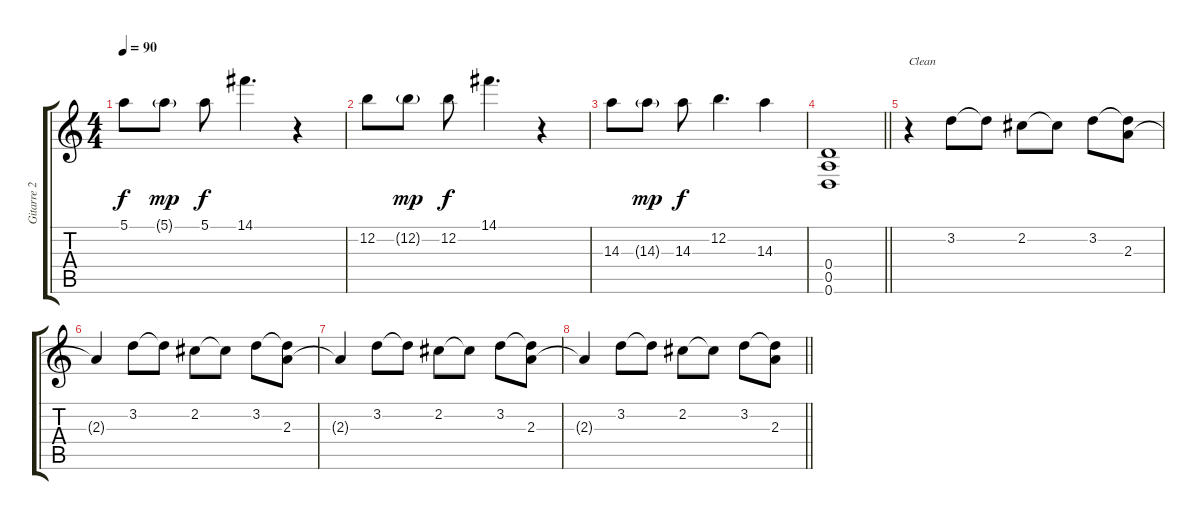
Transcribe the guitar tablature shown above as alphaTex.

\track ("Gitarre 2" "Gitarre 2") {instrument electricguitarclean}
\staff {score tabs}
\tuning (E4 B3 G3 D3 A2 D2) {hide}
\ts (4 4)
\tempo 90
\clef g2
\ks c
5.1.8{dy f} 5.1{g}.8{dy mp} 5.1.8{dy f} 14.1.4{d} r.4 |
12.2.8 12.2{g}.8{dy mp} 12.2.8{dy f} 14.1.4{d} r.4 |
14.3.8 14.3{g}.8{dy mp} 14.3.8{dy f} 12.2.4{d} 14.3.4 |
\barLineRight lightlight
(0.4 0.5 0.6).1 |
r.4{txt "Clean" instrument electricguitarclean} 3.2.8 3.2{t}.8 2.2.8 2.2{t}.8 3.2.8 (3.2{t} 2.3).8 |
2.3{t}.4 3.2.8 3.2{t}.8 2.2.8 2.2{t}.8 3.2.8 (3.2{t} 2.3).8 |
2.3{t}.4 3.2.8 3.2{t}.8 2.2.8 2.2{t}.8 3.2.8 (3.2{t} 2.3).8 |
\barLineRight lightlight
2.3{t}.4 3.2.8 3.2{t}.8 2.2.8 2.2{t}.8 3.2.8 (3.2{t} 2.3).8
